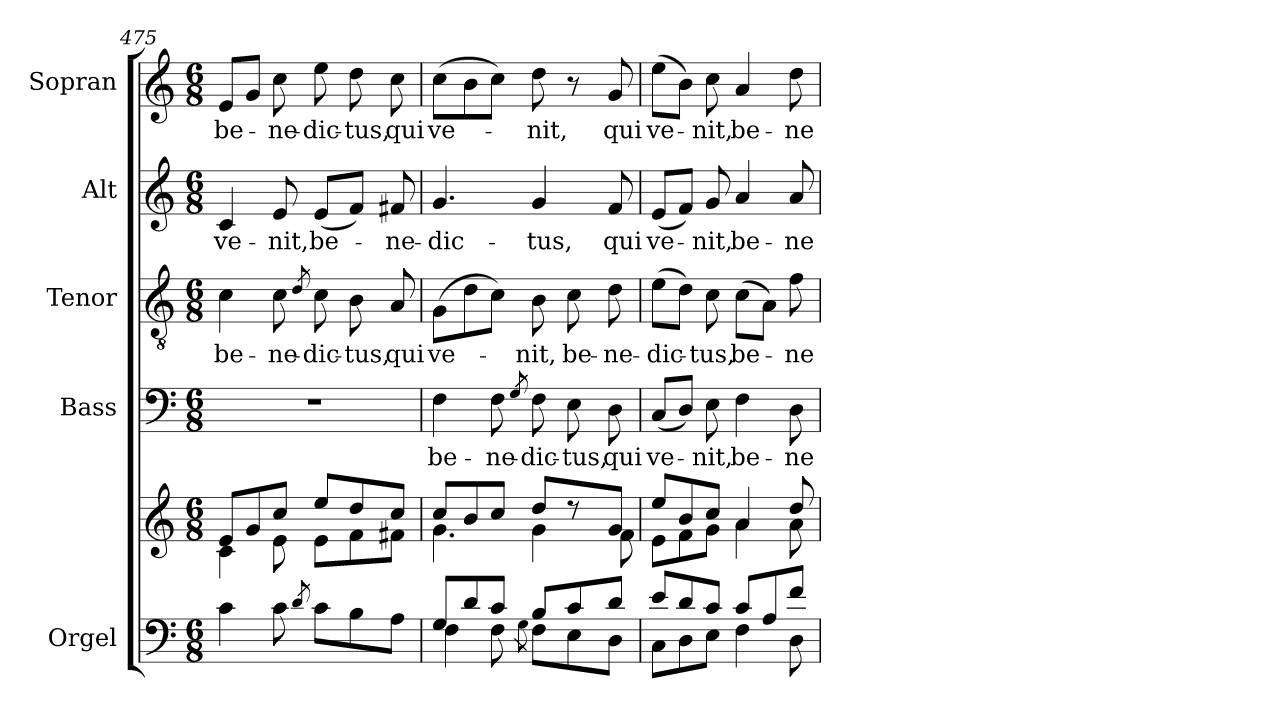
**kern	**kern	**kern	**text	**kern	**text	**kern	**text	**kern	**text
*part5	*part5	*part4	*part4	*part3	*part3	*part2	*part2	*part1	*part1
*staff6	*staff5	*staff4	*staff4	*staff3	*staff3	*staff2	*staff2	*staff1	*staff1
*I"Orgel	*	*I"Bass	*	*I"Tenor	*	*I"Alt	*	*I"Sopran	*
*I'Org.	*	*I'B	*	*I'T	*	*I'A	*	*I'S	*
*clefF4	*clefG2	*clefF4	*	*clefGv2	*	*clefG2	*	*clefG2	*
*k[]	*k[]	*k[]	*	*k[]	*	*k[]	*	*k[]	*
*C:	*C:	*C:	*	*C:	*	*C:	*	*C:	*
*M6/8	*M6/8	*M6/8	*	*M6/8	*	*M6/8	*	*M6/8	*
=475	=475	=475	=475	=475	=475	=475	=475	=475	=475
*	*^	*	*	*	*	*	*	*	*
!	!	!	!	!	!	!LO:LY:b	!	!LO:LY:b	!	!LO:LY:b
4c\	8e/L	4c\	2.r	.	4c\	be-	4c/	ve-	8e/L	be-
.	8g/	.	.	.	.	.	.	.	8g/J	.
!	!	!	!	!	!	!LO:LY:b	!	!LO:LY:b	!	!LO:LY:b
8c\	8cc/J	8e\	.	.	8c\	-ne-	8e/	-nit,	8cc\	-ne-
8qd/	.	.	.	.	8qd/	.	.	.	.	.
!	!	!	!	!	!	!LO:LY:b	!	!LO:LY:b	!	!LO:LY:b
8c\L	8ee/L	8e\L	.	.	8c\	-dic-	(<8e/L	be-	8ee\	-dic-
!	!	!	!	!	!	!LO:LY:b	!	!	!	!LO:LY:b
8B\	8dd/	8f\	.	.	8B\	-tus,	8f/J)	.	8dd\	-tus,
!	!	!	!	!	!	!LO:LY:b	!	!LO:LY:b	!	!LO:LY:b
8A\J	8cc/J	8f#X\J	.	.	8A/	qui	8f#X/	-ne-	8cc\	qui
=476	=476	=476	=476	=476	=476	=476	=476	=476	=476	=476
*^	*	*	*	*	*	*	*	*	*	*
!	!	!	!	!	!LO:LY:b	!	!LO:LY:b	!	!LO:LY:b	!	!LO:LY:b
8G/L	4F\	8cc/L	4.g\	4F\	be-	(>8G\L	ve-	4.g/	-dic-	(>8cc\L	ve-
8d/	.	8b/	.	.	.	8d\	.	.	.	8b\	.
!	!	!	!	!	!LO:LY:b	!	!	!	!	!	!
8c/J	8F\	8cc/J	.	8F\	-ne-	8c\J)	.	.	.	8cc\J)	.
.	8qG\	.	.	8qG/	.	.	.	.	.	.	.
!	!	!	!	!	!LO:LY:b	!	!LO:LY:b	!	!LO:LY:b	!	!LO:LY:b
8B/L	8F\L	8dd/L	4g\	8F\	-dic-	8B\	-nit,	4g/	-tus,	8dd\	-nit,
!	!	!	!	!	!LO:LY:b	!	!LO:LY:b	!	!	!	!
8c/	8E\	8r	.	8E\	-tus,	8c\	be-	.	.	8r	.
!	!	!	!	!	!LO:LY:b	!	!LO:LY:b	!	!LO:LY:b	!	!LO:LY:b
8d/J	8D\J	8g/J	8f\	8D\	qui	8d\	-ne-	8f/	qui	8g/	qui
!!LO:PB:g=z
=477	=477	=477	=477	=477	=477	=477	=477	=477	=477	=477	=477
!	!	!	!	!	!LO:LY:b	!	!LO:LY:b	!	!LO:LY:b	!	!LO:LY:b
8e/L	8C\L	8ee/L	8e\L	(<8C/L	ve-	(>8e\L	-dic-	(<8e/L	ve-	(>8ee\L	ve-
8d/	8D\	8b/	8f\	8D/J)	.	8d\J)	.	8f/J)	.	8b\J)	.
!	!	!	!	!	!LO:LY:b	!	!LO:LY:b	!	!LO:LY:b	!	!LO:LY:b
8c/J	8E\J	8cc/J	8g\J	8E\	-nit,	8c\	-tus,	8g/	-nit,	8cc\	-nit,
!	!	!	!	!	!LO:LY:b	!	!LO:LY:b	!	!LO:LY:b	!	!LO:LY:b
8c/L	4F\	4a/	4a\	4F\	be-	(>8c\L	be-	4a/	be-	4a/	be-
8A/	.	.	.	.	.	8A\J)	.	.	.	.	.
!	!	!	!	!	!LO:LY:b	!	!LO:LY:b	!	!LO:LY:b	!	!LO:LY:b
8f/J	8D\	8dd/	8a\	8D\	-ne-	8f\	-ne-	8a/	-ne-	8dd\	-ne-
*v	*v	*	*	*	*	*	*	*	*	*	*
*	*v	*v	*	*	*	*	*	*	*	*
=	=	=	=	=	=	=	=	=	=
*-	*-	*-	*-	*-	*-	*-	*-	*-	*-
